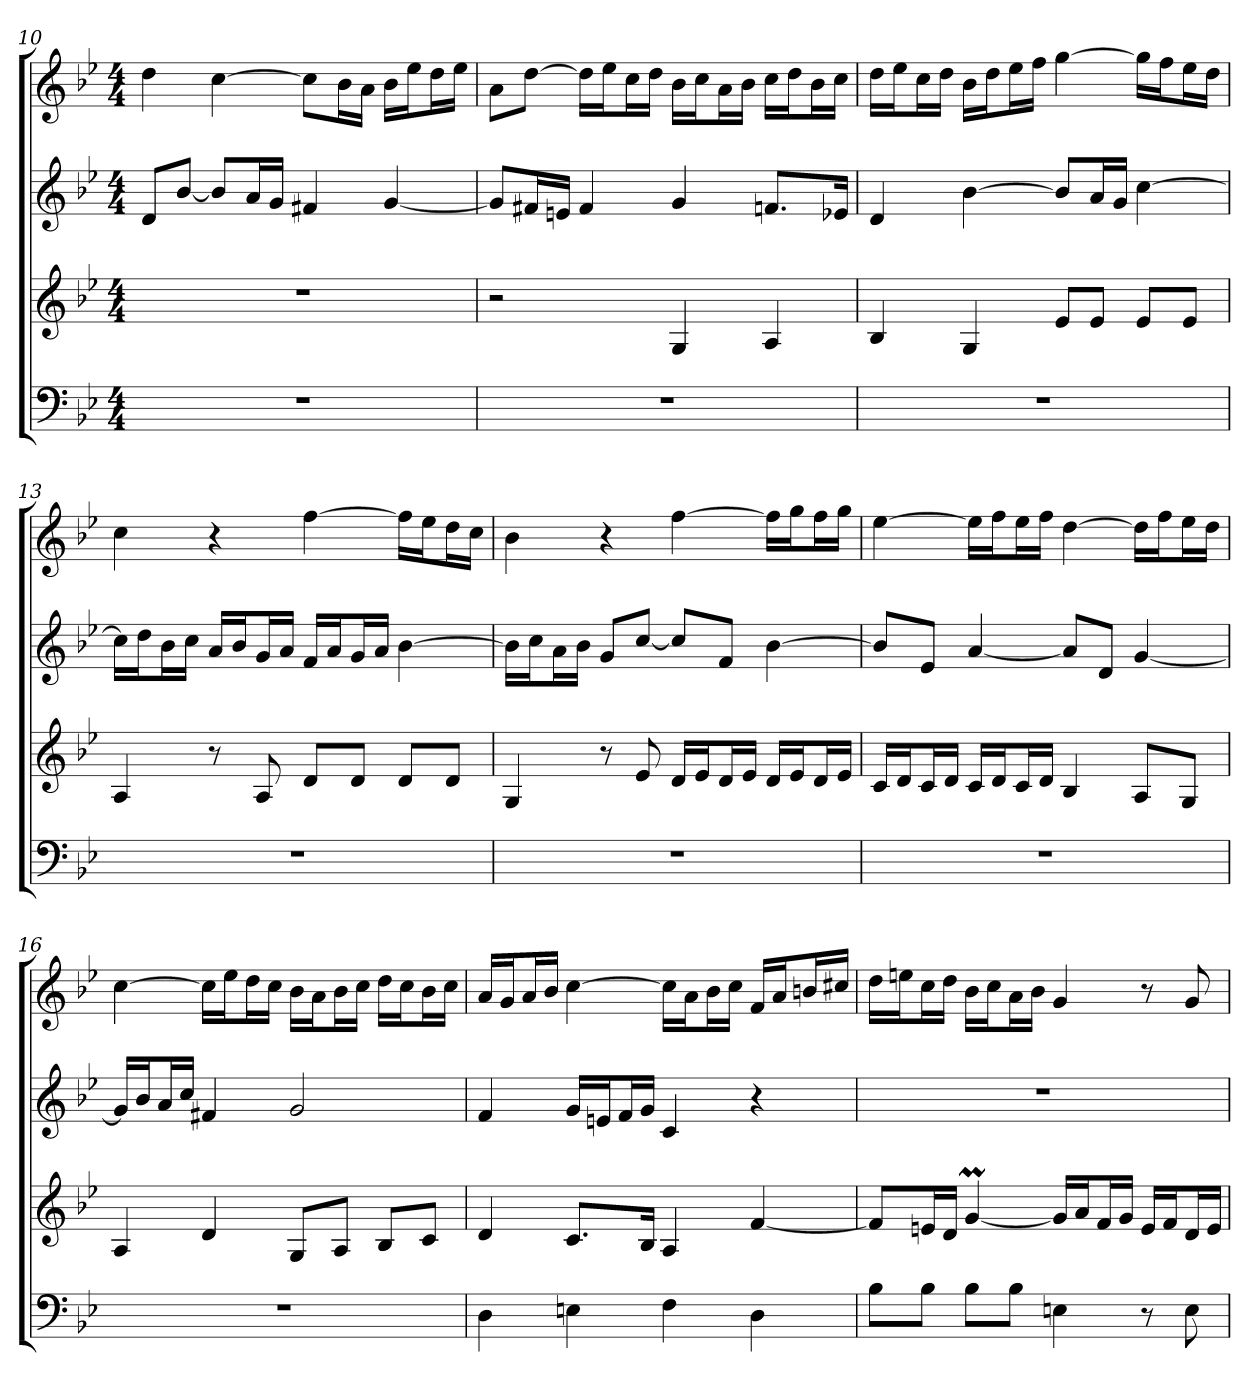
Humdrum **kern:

**kern	**kern	**kern	**kern
*part4	*part3	*part2	*part1
*staff4	*staff3	*staff2	*staff1
*k[b-e-]	*k[b-e-]	*k[b-e-]	*k[b-e-]
*M4/4	*M4/4	*M4/4	*M4/4
=10	=10	=10	=10
1r	1r	8dL	4dd
.	.	[8b-J	.
.	.	8b-L]	[4cc
.	.	16aL	.
.	.	16gJJ	.
.	.	4f#X	8ccL]
.	.	.	16b-L
.	.	.	16aJJ
.	.	[4g	16b-LL
.	.	.	16ee-J
.	.	.	16ddL
.	.	.	16ee-JJ
=11	=11	=11	=11
1r	2r	8gL]	8aL
.	.	16f#XL	[8ddJ
.	.	16enJJ	.
.	.	4f#	16ddLL]
.	.	.	16ee-J
.	.	.	16ccL
.	.	.	16ddJJ
.	4G	4g	16b-LL
.	.	.	16ccJ
.	.	.	16aL
.	.	.	16b-JJ
.	4A	8.fnL	16ccLL
.	.	.	16ddJ
.	.	.	16b-L
.	.	16e-XJk	16ccJJ
=12	=12	=12	=12
1r	4B-	4d	16ddLL
.	.	.	16ee-J
.	.	.	16ccL
.	.	.	16ddJJ
.	4G	[4b-	16b-LL
.	.	.	16ddJ
.	.	.	16ee-L
.	.	.	16ffJJ
.	8e-L	8b-L]	[4gg
.	8e-J	16aL	.
.	.	16gJJ	.
.	8e-L	[4cc	16ggLL]
.	.	.	16ffJ
.	8e-J	.	16ee-L
.	.	.	16ddJJ
=13	=13	=13	=13
1r	4A	16ccLL]	4cc
.	.	16ddJ	.
.	.	16b-L	.
.	.	16ccJJ	.
.	8r	16aLL	4r
.	.	16b-J	.
.	8A	16gL	.
.	.	16aJJ	.
.	8dL	16fLL	[4ff
.	.	16aJ	.
.	8dJ	16gL	.
.	.	16aJJ	.
.	8dL	[4b-	16ffLL]
.	.	.	16ee-J
.	8dJ	.	16ddL
.	.	.	16ccJJ
=14	=14	=14	=14
1r	4G	16b-LL]	4b-
.	.	16ccJ	.
.	.	16aL	.
.	.	16b-JJ	.
.	8r	8gL	4r
.	8e-	[8ccJ	.
.	16dLL	8ccL]	[4ff
.	16e-J	.	.
.	16dL	8fJ	.
.	16e-JJ	.	.
.	16dLL	[4b-	16ffLL]
.	16e-J	.	16ggJ
.	16dL	.	16ffL
.	16e-JJ	.	16ggJJ
=15	=15	=15	=15
1r	16cLL	8b-L]	[4ee-
.	16dJ	.	.
.	16cL	8e-J	.
.	16dJJ	.	.
.	16cLL	[4a	16ee-LL]
.	16dJ	.	16ffJ
.	16cL	.	16ee-L
.	16dJJ	.	16ffJJ
.	4B-	8aL]	[4dd
.	.	8dJ	.
.	8AL	[4g	16ddLL]
.	.	.	16ffJ
.	8GJ	.	16ee-L
.	.	.	16ddJJ
=16	=16	=16	=16
1r	4A	16gLL]	[4cc
.	.	16b-J	.
.	.	16aL	.
.	.	16ccJJ	.
.	4d	4f#X	16ccLL]
.	.	.	16ee-J
.	.	.	16ddL
.	.	.	16ccJJ
.	8GL	2g	16b-LL
.	.	.	16aJ
.	8AJ	.	16b-L
.	.	.	16ccJJ
.	8B-L	.	16ddLL
.	.	.	16ccJ
.	8cJ	.	16b-L
.	.	.	16ccJJ
=17	=17	=17	=17
4D	4d	4f	16aLL
.	.	.	16gJ
.	.	.	16aL
.	.	.	16b-JJ
4En	8.cL	16gLL	[4cc
.	.	16enJ	.
.	.	16fL	.
.	16B-Jk	16gJJ	.
4F	4A	4c	16ccLL]
.	.	.	16aJ
.	.	.	16b-L
.	.	.	16ccJJ
4D	[4f	4r	16fLL
.	.	.	16aJ
.	.	.	16bnL
.	.	.	16cc#XJJ
=18	=18	=18	=18
8B-L	8fL]	1r	16ddLL
.	.	.	16eenJ
8B-J	16enL	.	16ccL
.	16dJJ	.	16ddJJ
8B-L	[4gM	.	16b-LL
.	.	.	16ccJ
8B-J	.	.	16aL
.	.	.	16b-JJ
4En	16gLL]	.	4g
.	16aJ	.	.
.	16fL	.	.
.	16gJJ	.	.
8r	16eLL	.	8r
.	16fJ	.	.
8E	16dL	.	8g
.	16eJJ	.	.
=	=	=	=
*-	*-	*-	*-
